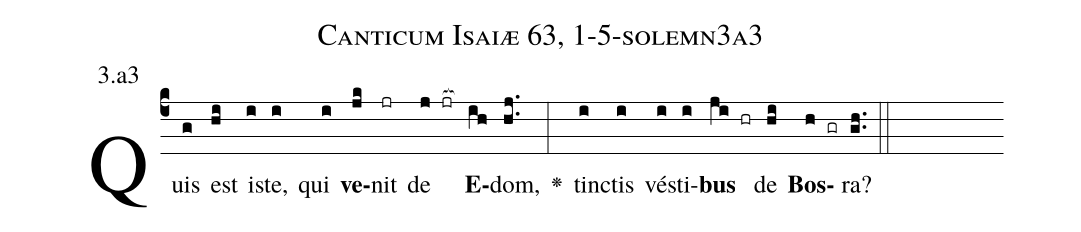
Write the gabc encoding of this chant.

name: Canticum Isaiæ 63, 1-5-solemn3a3;
annotation: 3.a3;
%%
(c4)Quis(g) est(hi) i(i)ste,(i) qui(i) <b>ve</b>(jk)nit(jr) de(j jr[ocb:1{]) <b>E</b>(ih[ocb:0}])dom,(hj..) <v>\greheightstar</v>(:) tin(i)ctis(i) vé(i)sti(i)<b>bus</b>(ji hr) de(hi) <b>Bos</b>(h gr)ra?(gh..) (::)


%E(i) u(i) o(ji) u(hi) a(h) e.(gh..) (::)
